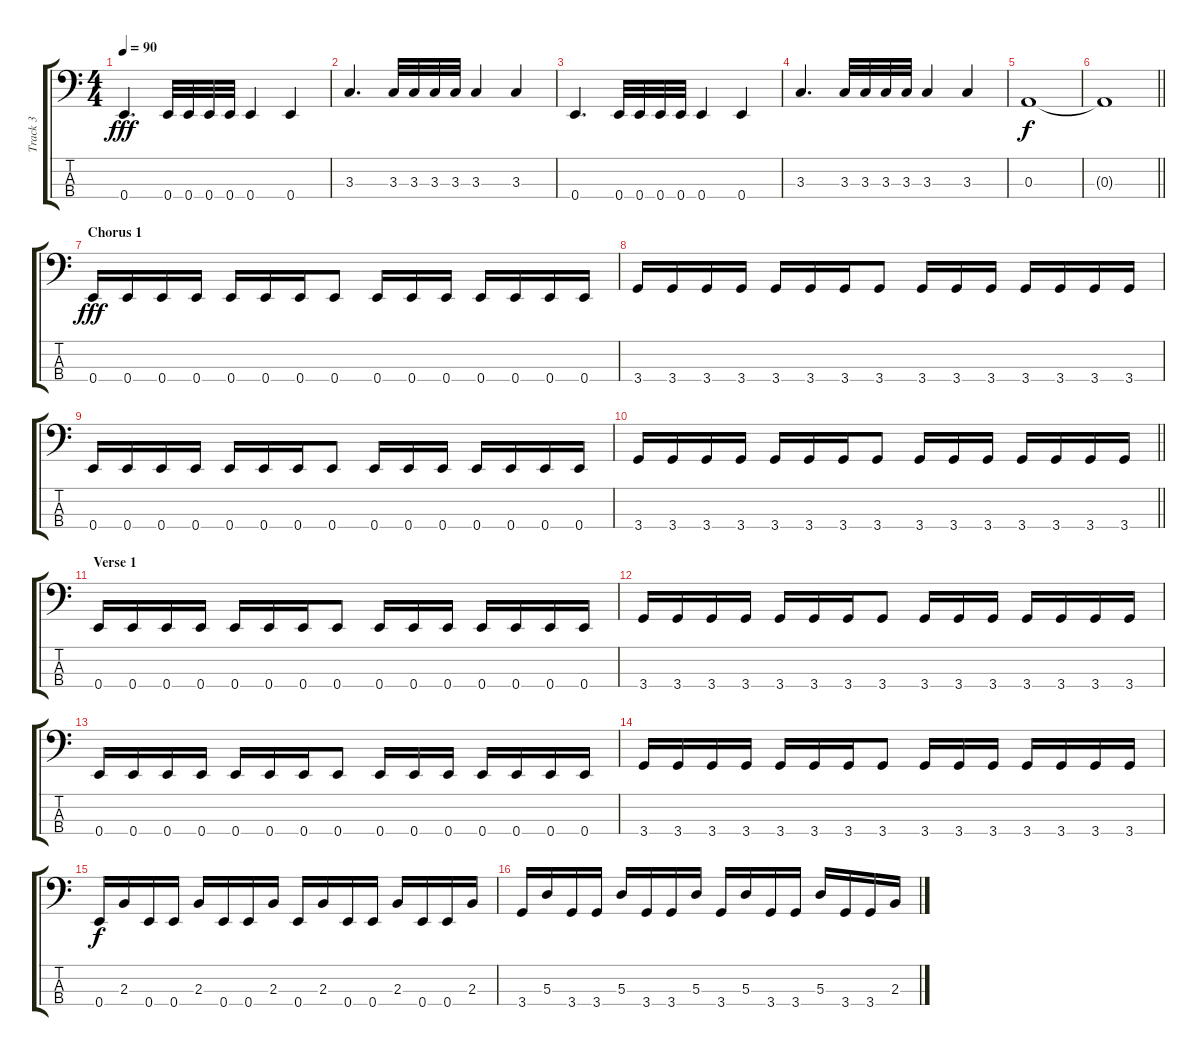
\track ("Track 3" "Track 3") {instrument electricbassfinger}
\staff {score tabs}
\tuning (G2 D2 A1 E1) {hide}
\ts (4 4)
\tempo 90
\clef f4
\ks c
0.4.4{d dy fff} 0.4.32 0.4.32 0.4.32 0.4.32 0.4.4 0.4.4 |
3.3.4{d} 3.3.32 3.3.32 3.3.32 3.3.32 3.3.4 3.3.4 |
0.4.4{d} 0.4.32 0.4.32 0.4.32 0.4.32 0.4.4 0.4.4 |
3.3.4{d} 3.3.32 3.3.32 3.3.32 3.3.32 3.3.4 3.3.4 |
0.3.1{dy f} |
\barLineRight lightlight
0.3{t}.1 |
\section ("" "Chorus 1")
0.4.16{dy fff} 0.4.16 0.4.16 0.4.16 0.4.16 0.4.16 0.4.16 0.4.8 0.4.16 0.4.16 0.4.16 0.4.16 0.4.16 0.4.16 0.4.16 |
3.4.16 3.4.16 3.4.16 3.4.16 3.4.16 3.4.16 3.4.16 3.4.8 3.4.16 3.4.16 3.4.16 3.4.16 3.4.16 3.4.16 3.4.16 |
0.4.16 0.4.16 0.4.16 0.4.16 0.4.16 0.4.16 0.4.16 0.4.8 0.4.16 0.4.16 0.4.16 0.4.16 0.4.16 0.4.16 0.4.16 |
\barLineRight lightlight
3.4.16 3.4.16 3.4.16 3.4.16 3.4.16 3.4.16 3.4.16 3.4.8 3.4.16 3.4.16 3.4.16 3.4.16 3.4.16 3.4.16 3.4.16 |
\section ("" "Verse 1")
0.4.16 0.4.16 0.4.16 0.4.16 0.4.16 0.4.16 0.4.16 0.4.8 0.4.16 0.4.16 0.4.16 0.4.16 0.4.16 0.4.16 0.4.16 |
3.4.16 3.4.16 3.4.16 3.4.16 3.4.16 3.4.16 3.4.16 3.4.8 3.4.16 3.4.16 3.4.16 3.4.16 3.4.16 3.4.16 3.4.16 |
0.4.16 0.4.16 0.4.16 0.4.16 0.4.16 0.4.16 0.4.16 0.4.8 0.4.16 0.4.16 0.4.16 0.4.16 0.4.16 0.4.16 0.4.16 |
3.4.16 3.4.16 3.4.16 3.4.16 3.4.16 3.4.16 3.4.16 3.4.8 3.4.16 3.4.16 3.4.16 3.4.16 3.4.16 3.4.16 3.4.16 |
0.4.16{dy f} 2.3.16 0.4.16 0.4.16 2.3.16 0.4.16 0.4.16 2.3.16 0.4.16 2.3.16 0.4.16 0.4.16 2.3.16 0.4.16 0.4.16 2.3.16 |
3.4.16 5.3.16 3.4.16 3.4.16 5.3.16 3.4.16 3.4.16 5.3.16 3.4.16 5.3.16 3.4.16 3.4.16 5.3.16 3.4.16 3.4.16 2.3.16
